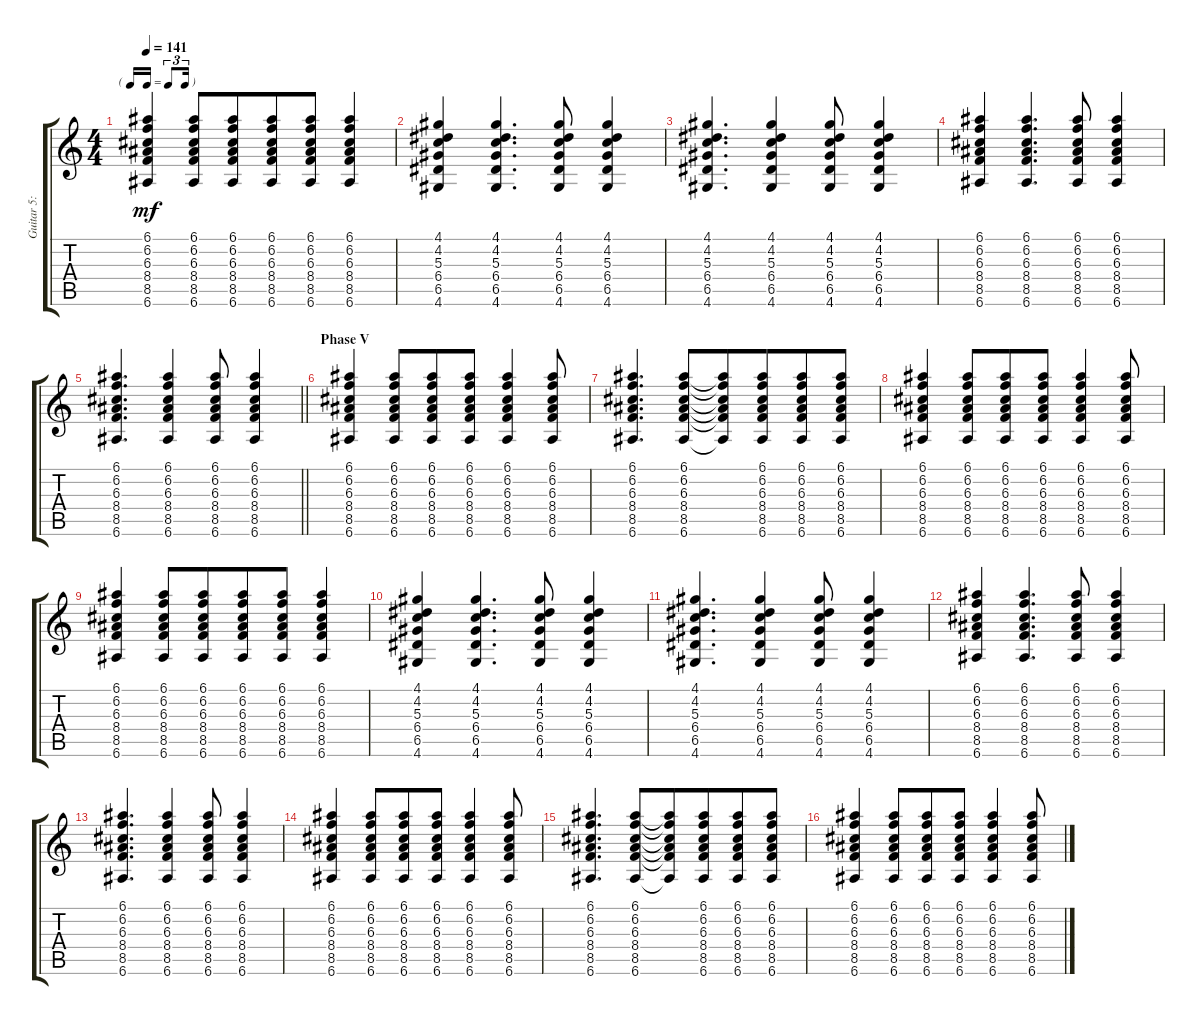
\track ("Guitar 5: Tony" "Guitar 5: ") {instrument acousticguitarnylon}
\staff {score tabs}
\tuning (E4 B3 G3 D3 A2 E2) {hide}
\ts (4 4)
\tf triplet16th
\tempo 141
\clef g2
\ks c
(6.1 6.2 6.3 8.4 8.5 6.6).4{dy mf} (6.1 6.2 6.3 8.4 8.5 6.6).8 (6.1 6.2 6.3 8.4 8.5 6.6).8{beam merge} (6.1 6.2 6.3 8.4 8.5 6.6).8{beam merge} (6.1 6.2 6.3 8.4 8.5 6.6).8 (6.1 6.2 6.3 8.4 8.5 6.6).4 |
(4.1 4.2 5.3 6.4 6.5 4.6).4 (4.1 4.2 5.3 6.4 6.5 4.6).4{d} (4.1 4.2 5.3 6.4 6.5 4.6).8 (4.1 4.2 5.3 6.4 6.5 4.6).4 |
(4.1 4.2 5.3 6.4 6.5 4.6).4{d} (4.1 4.2 5.3 6.4 6.5 4.6).4 (4.1 4.2 5.3 6.4 6.5 4.6).8 (4.1 4.2 5.3 6.4 6.5 4.6).4 |
(6.1 6.2 6.3 8.4 8.5 6.6).4 (6.1 6.2 6.3 8.4 8.5 6.6).4{d} (6.1 6.2 6.3 8.4 8.5 6.6).8 (6.1 6.2 6.3 8.4 8.5 6.6).4 |
\barLineRight lightlight
(6.1 6.2 6.3 8.4 8.5 6.6).4{d} (6.1 6.2 6.3 8.4 8.5 6.6).4 (6.1 6.2 6.3 8.4 8.5 6.6).8 (6.1 6.2 6.3 8.4 8.5 6.6).4 |
\section ("" "Phase V")
(6.1 6.2 6.3 8.4 8.5 6.6).4 (6.1 6.2 6.3 8.4 8.5 6.6).8 (6.1 6.2 6.3 8.4 8.5 6.6).8{beam merge} (6.1 6.2 6.3 8.4 8.5 6.6).8 (6.1 6.2 6.3 8.4 8.5 6.6).4 (6.1 6.2 6.3 8.4 8.5 6.6).8 |
(6.1 6.2 6.3 8.4 8.5 6.6).4{d} (6.1 6.2 6.3 8.4 8.5 6.6).8{beam merge} (6.1{t} 6.2{t} 6.3{t} 8.4{t} 8.5{t} 6.6{t}).8 (6.1 6.2 6.3 8.4 8.5 6.6).8{beam merge} (6.1 6.2 6.3 8.4 8.5 6.6).8 (6.1 6.2 6.3 8.4 8.5 6.6).8 |
(6.1 6.2 6.3 8.4 8.5 6.6).4 (6.1 6.2 6.3 8.4 8.5 6.6).8 (6.1 6.2 6.3 8.4 8.5 6.6).8{beam merge} (6.1 6.2 6.3 8.4 8.5 6.6).8 (6.1 6.2 6.3 8.4 8.5 6.6).4 (6.1 6.2 6.3 8.4 8.5 6.6).8 |
(6.1 6.2 6.3 8.4 8.5 6.6).4 (6.1 6.2 6.3 8.4 8.5 6.6).8 (6.1 6.2 6.3 8.4 8.5 6.6).8{beam merge} (6.1 6.2 6.3 8.4 8.5 6.6).8{beam merge} (6.1 6.2 6.3 8.4 8.5 6.6).8 (6.1 6.2 6.3 8.4 8.5 6.6).4 |
(4.1 4.2 5.3 6.4 6.5 4.6).4 (4.1 4.2 5.3 6.4 6.5 4.6).4{d} (4.1 4.2 5.3 6.4 6.5 4.6).8 (4.1 4.2 5.3 6.4 6.5 4.6).4 |
(4.1 4.2 5.3 6.4 6.5 4.6).4{d} (4.1 4.2 5.3 6.4 6.5 4.6).4 (4.1 4.2 5.3 6.4 6.5 4.6).8 (4.1 4.2 5.3 6.4 6.5 4.6).4 |
(6.1 6.2 6.3 8.4 8.5 6.6).4 (6.1 6.2 6.3 8.4 8.5 6.6).4{d} (6.1 6.2 6.3 8.4 8.5 6.6).8 (6.1 6.2 6.3 8.4 8.5 6.6).4 |
(6.1 6.2 6.3 8.4 8.5 6.6).4{d} (6.1 6.2 6.3 8.4 8.5 6.6).4 (6.1 6.2 6.3 8.4 8.5 6.6).8 (6.1 6.2 6.3 8.4 8.5 6.6).4 |
(6.1 6.2 6.3 8.4 8.5 6.6).4 (6.1 6.2 6.3 8.4 8.5 6.6).8 (6.1 6.2 6.3 8.4 8.5 6.6).8{beam merge} (6.1 6.2 6.3 8.4 8.5 6.6).8 (6.1 6.2 6.3 8.4 8.5 6.6).4 (6.1 6.2 6.3 8.4 8.5 6.6).8 |
(6.1 6.2 6.3 8.4 8.5 6.6).4{d} (6.1 6.2 6.3 8.4 8.5 6.6).8{beam merge} (6.1{t} 6.2{t} 6.3{t} 8.4{t} 8.5{t} 6.6{t}).8 (6.1 6.2 6.3 8.4 8.5 6.6).8{beam merge} (6.1 6.2 6.3 8.4 8.5 6.6).8 (6.1 6.2 6.3 8.4 8.5 6.6).8 |
(6.1 6.2 6.3 8.4 8.5 6.6).4 (6.1 6.2 6.3 8.4 8.5 6.6).8 (6.1 6.2 6.3 8.4 8.5 6.6).8{beam merge} (6.1 6.2 6.3 8.4 8.5 6.6).8 (6.1 6.2 6.3 8.4 8.5 6.6).4 (6.1 6.2 6.3 8.4 8.5 6.6).8
